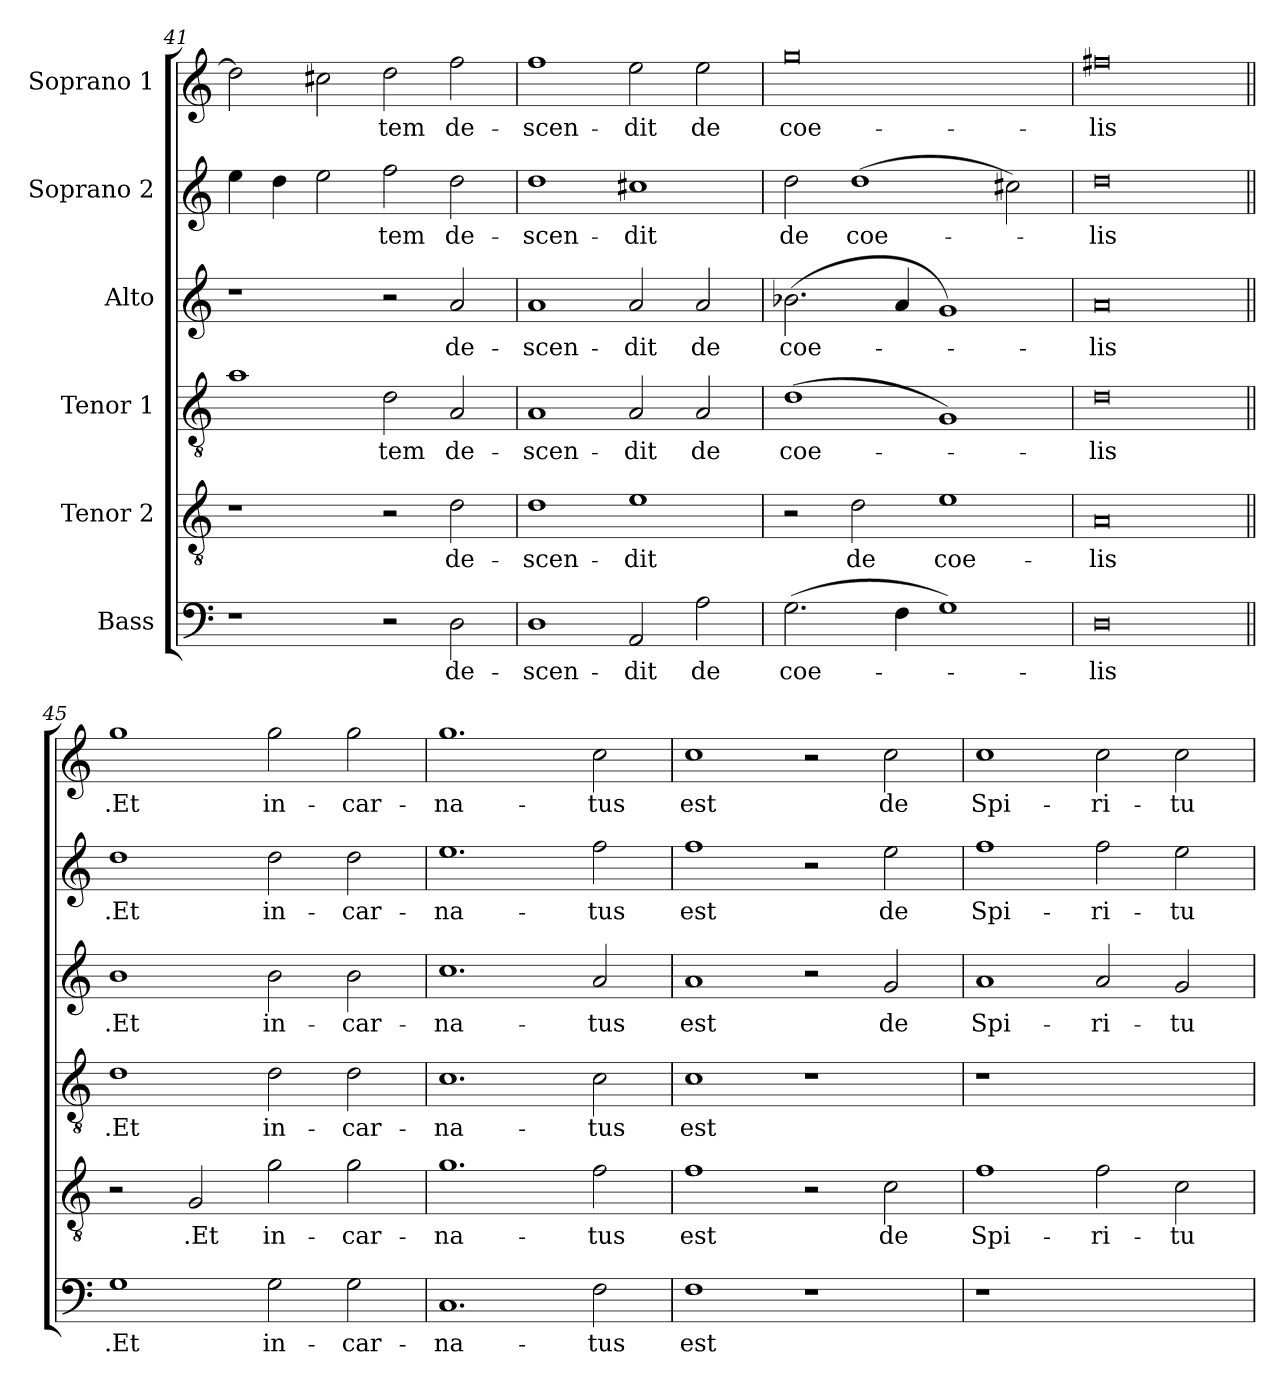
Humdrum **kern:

**kern	**text	**kern	**text	**kern	**text	**kern	**text	**kern	**text	**kern	**text
*part6	*part6	*part5	*part5	*part4	*part4	*part3	*part3	*part2	*part2	*part1	*part1
*staff6	*staff6	*staff5	*staff5	*staff4	*staff4	*staff3	*staff3	*staff2	*staff2	*staff1	*staff1
*I"Bass	*	*I"Tenor 2	*	*I"Tenor 1	*	*I"Alto	*	*I"Soprano 2	*	*I"Soprano 1	*
*clefF4	*	*clefGv2	*	*clefGv2	*	*clefG2	*	*clefG2	*	*clefG2	*
*k[]	*	*k[]	*	*k[]	*	*k[]	*	*k[]	*	*k[]	*
*C:	*	*C:	*	*C:	*	*C:	*	*C:	*	*C:	*
=41	=41	=41	=41	=41	=41	=41	=41	=41	=41	=41	=41
1r	.	1r	.	1a	.	1r	.	4ee\	.	2dd\]	.
.	.	.	.	.	.	.	.	4dd\	.	.	.
.	.	.	.	.	.	.	.	2ee\	.	2cc#X\	.
2r	.	2r	.	2d\	-tem	2r	.	2ff\	-tem	2dd\	-tem
2D\	de-	2d\	de-	2A/	de-	2a/	de-	2dd\	de-	2ff\	de-
=42	=42	=42	=42	=42	=42	=42	=42	=42	=42	=42	=42
1D	-scen-	1d	-scen-	1A	-scen-	1a	-scen-	1dd	-scen-	1ff	-scen-
2AA/	-dit	1e	-dit	2A/	-dit	2a/	-dit	1cc#X	-dit	2ee\	-dit
2A\	de	.	.	2A/	de	2a/	de	.	.	2ee\	de
=43	=43	=43	=43	=43	=43	=43	=43	=43	=43	=43	=43
(2.G\	coe-	2r	.	(1d	coe-	(2.b-X\	coe-	2dd\	de	0gg	coe-
.	.	2d\	de	.	.	.	.	(1dd	coe-	.	.
4F\	.	.	.	.	.	4a/	.	.	.	.	.
1G)	.	1e	coe-	1G)	.	1g)	.	.	.	.	.
.	.	.	.	.	.	.	.	2cc#X\)	.	.	.
=44	=44	=44	=44	=44	=44	=44	=44	=44	=44	=44	=44
0D	-lis	0A	-lis	0d	-lis	0a	-lis	0dd	-lis	0ff#X	-lis
!!LO:PB:g=z
=45||	=45||	=45||	=45||	=45||	=45||	=45||	=45||	=45||	=45||	=45||	=45||
1G	.Et	2r	.	1d	.Et	1b	.Et	1dd	.Et	1gg	.Et
.	.	2G/	.Et	.	.	.	.	.	.	.	.
2G\	in-	2g\	in-	2d\	in-	2b\	in-	2dd\	in-	2gg\	in-
2G\	-car-	2g\	-car-	2d\	-car-	2b\	-car-	2dd\	-car-	2gg\	-car-
=46	=46	=46	=46	=46	=46	=46	=46	=46	=46	=46	=46
1.C	-na-	1.g	-na-	1.c	-na-	1.cc	-na-	1.ee	-na-	1.gg	-na-
2F\	-tus	2f\	-tus	2c\	-tus	2a/	-tus	2ff\	-tus	2cc\	-tus
=47	=47	=47	=47	=47	=47	=47	=47	=47	=47	=47	=47
1F	est	1f	est	1c	est	1a	est	1ff	est	1cc	est
1r	.	2r	.	1r	.	2r	.	2r	.	2r	.
.	.	2c\	de	.	.	2g/	de	2ee\	de	2cc\	de
=48	=48	=48	=48	=48	=48	=48	=48	=48	=48	=48	=48
1r	.	1f	Spi-	1r	.	1a	Spi-	1ff	Spi-	1cc	Spi-
1ryy	.	2f\	-ri-	1ryy	.	2a/	-ri-	2ff\	-ri-	2cc\	-ri-
.	.	2c\	-tu	.	.	2g/	-tu	2ee\	-tu	2cc\	-tu
=	=	=	=	=	=	=	=	=	=	=	=
*-	*-	*-	*-	*-	*-	*-	*-	*-	*-	*-	*-
